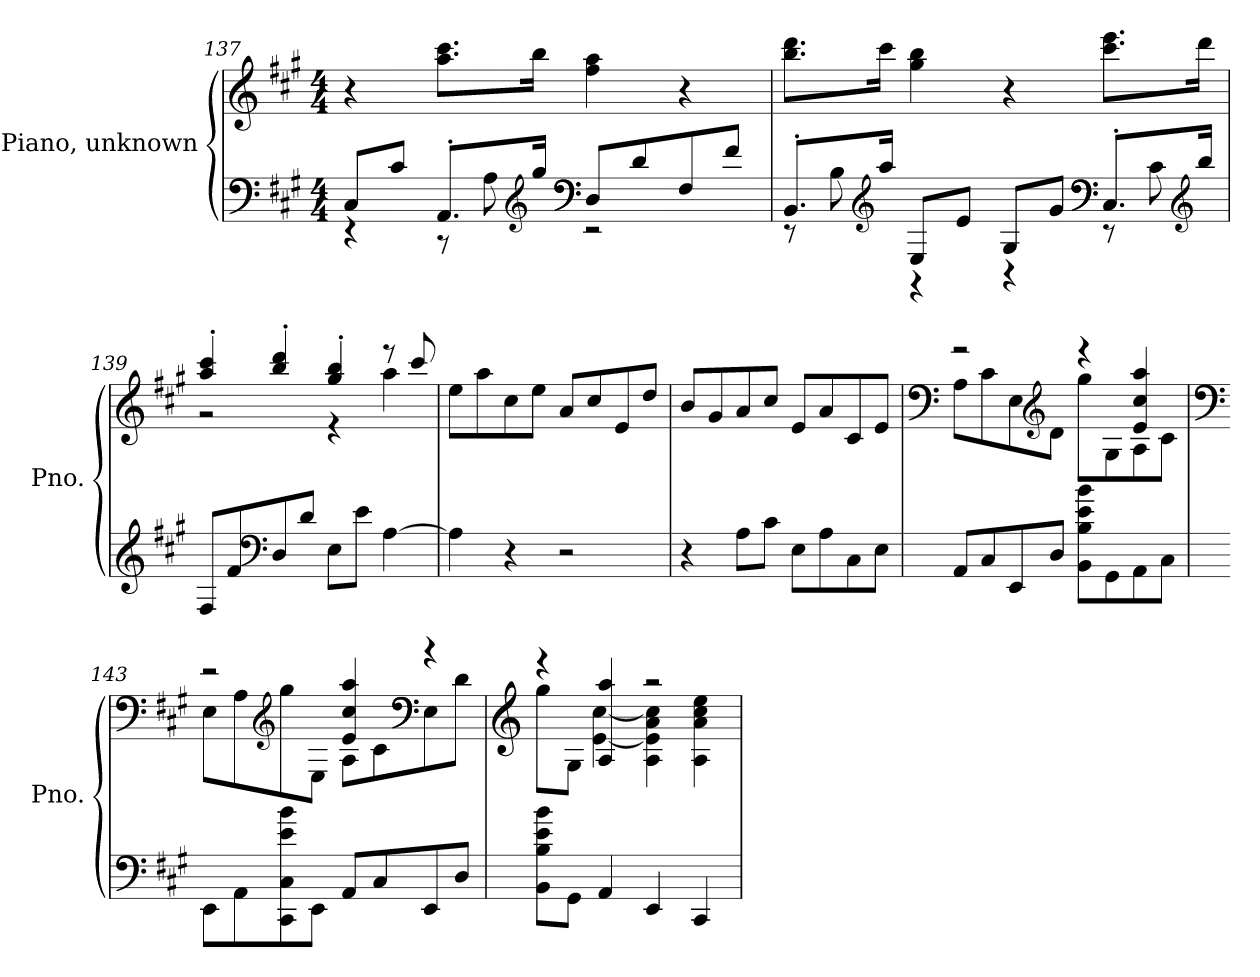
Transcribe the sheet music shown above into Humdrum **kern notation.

**kern	**kern
*part1	*part1
*staff2	*staff1
*I"Piano, unknown	*
*I'Pno.	*
*clefF4	*clefG2
*k[f#c#g#]	*k[f#c#g#]
*M4/4	*M4/4
=137	=137
*^	*
8C#/L	4r	4r
8c#/J	.	.
8.AA'/L	8r	8.aa\ 8.ccc#\L
.	8A\	.
*clefG2	*	*
16gg#/Jk	.	16bb\Jk
*clefF4	*	*
8D/L	2r	4ff#\ 4aa\
8d/	.	.
8F#/	.	4r
8f#/J	.	.
!!LO:LB:g=z
=138	=138	=138
8.BB'/L	8r	8.bb\ 8.ddd\L
.	8B\	.
*clefG2	*	*
16aa/Jk	.	16ccc#\Jk
8E/L	4r	4gg#\ 4bb\
8e/J	.	.
8G#/L	4r	4r
8g#/J	.	.
*clefF4	*	*
8.C#'/L	8r	8.ccc#\ 8.eee\L
.	8c#\	.
*clefG2	*	*
16bb/Jk	.	16ddd\Jk
*v	*v	*
=139	=139
*	*^
8F#/L	4aa/' 4ccc#/'	2r
8f#/	.	.
*clefF4	*	*
8D/	4bb/' 4ddd/'	.
8d/J	.	.
8E\L	4gg#/' 4bb/'	4r
8e\J	.	.
[4A\	8r	4aa\
.	8ccc#/	.
*	*v	*v
=140	=140
4A\]	8ee\L
.	8aa\
4r	8cc#\
.	8ee\J
2r	8a/L
.	8cc#/
.	8e/
.	8dd/J
!!LO:PB:g=z
=141	=141
4r	8b/L
.	8g#/
8A\L	8a/
8c#\J	8cc#/J
8E\L	8e/L
8A\	8a/
8C#\	8c#/
8E\J	8e/J
=142	=142
*	*clefF4
*	*^
8AA/L	2r	8A\L
8C#/	.	8c#\
8EE/	.	8E\
*	*clefG2	*
8D/J	.	8d\J
8BB\ 8B\ 8e\ 8b\L	4r	8gg#\L
8GG#\	.	8G#\
8AA\	4e/ 4cc#/ 4aa/	8A\
8C#\J	.	8c#\J
=143	=143	=143
*	*clefF4	*
8EE\L	2r	8E\L
8AA\	.	8A\
*	*clefG2	*
8CC#\ 8C#\ 8e\ 8b\	.	8gg#\
8EE\J	.	8E\J
8AA/L	4e/ 4cc#/ 4aa/	8A\L
8C#/	.	8c#\
*	*clefF4	*
8EE/	4r	8E\
8D/J	.	8d\J
!!LO:LB:g=z	!!
=144	=144	=144
*	*clefG2	*
8BB\ 8B\ 8e\ 8b\L	4r	8gg#\L
8GG#\J	.	8G#\J
4AA/	4A/ 4aa/	[4e\ [4cc#\
4EE/	2r	4A\ 4e\] 4a\ 4cc#\]
4CC#/	.	4A\ 4a\ 4cc#\ 4ee\
*	*v	*v
=	=
*-	*-
